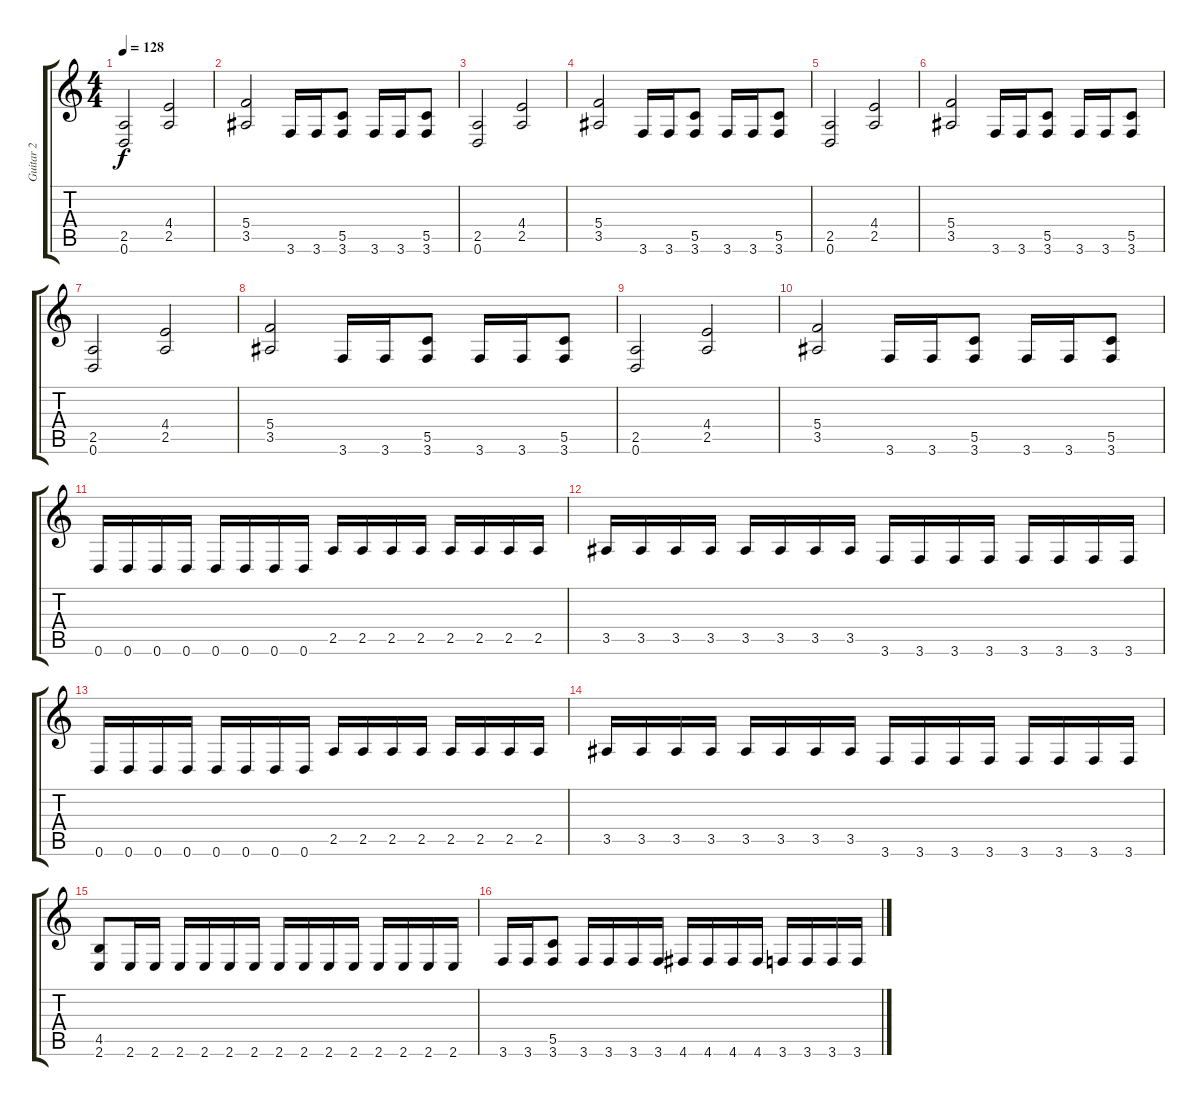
\track ("Guitar 2" "Guitar 2") {instrument overdrivenguitar}
\staff {score tabs}
\tuning (D4 A3 F3 C3 G2 D2) {hide}
\ts (4 4)
\tempo 128
\clef g2
\ks c
(2.5 0.6).2{dy f} (4.4 2.5).2 |
(5.4 3.5).2 3.6.16 3.6.16 (5.5 3.6).8 3.6.16 3.6.16 (5.5 3.6).8 |
(2.5 0.6).2 (4.4 2.5).2 |
(5.4 3.5).2 3.6.16 3.6.16 (5.5 3.6).8 3.6.16 3.6.16 (5.5 3.6).8 |
(2.5 0.6).2 (4.4 2.5).2 |
(5.4 3.5).2 3.6.16 3.6.16 (5.5 3.6).8 3.6.16 3.6.16 (5.5 3.6).8 |
(2.5 0.6).2 (4.4 2.5).2 |
(5.4 3.5).2 3.6.16 3.6.16 (5.5 3.6).8 3.6.16 3.6.16 (5.5 3.6).8 |
(2.5 0.6).2 (4.4 2.5).2 |
(5.4 3.5).2 3.6.16 3.6.16 (5.5 3.6).8 3.6.16 3.6.16 (5.5 3.6).8 |
0.6.16 0.6.16 0.6.16 0.6.16 0.6.16 0.6.16 0.6.16 0.6.16 2.5.16 2.5.16 2.5.16 2.5.16 2.5.16 2.5.16 2.5.16 2.5.16 |
3.5.16 3.5.16 3.5.16 3.5.16 3.5.16 3.5.16 3.5.16 3.5.16 3.6.16 3.6.16 3.6.16 3.6.16 3.6.16 3.6.16 3.6.16 3.6.16 |
0.6.16 0.6.16 0.6.16 0.6.16 0.6.16 0.6.16 0.6.16 0.6.16 2.5.16 2.5.16 2.5.16 2.5.16 2.5.16 2.5.16 2.5.16 2.5.16 |
3.5.16 3.5.16 3.5.16 3.5.16 3.5.16 3.5.16 3.5.16 3.5.16 3.6.16 3.6.16 3.6.16 3.6.16 3.6.16 3.6.16 3.6.16 3.6.16 |
(4.5 2.6).8 2.6.16 2.6.16 2.6.16 2.6.16 2.6.16 2.6.16 2.6.16 2.6.16 2.6.16 2.6.16 2.6.16 2.6.16 2.6.16 2.6.16 |
3.6.16 3.6.16 (5.5 3.6).8 3.6.16 3.6.16 3.6.16 3.6.16 4.6.16 4.6.16 4.6.16 4.6.16 3.6.16 3.6.16 3.6.16 3.6.16
